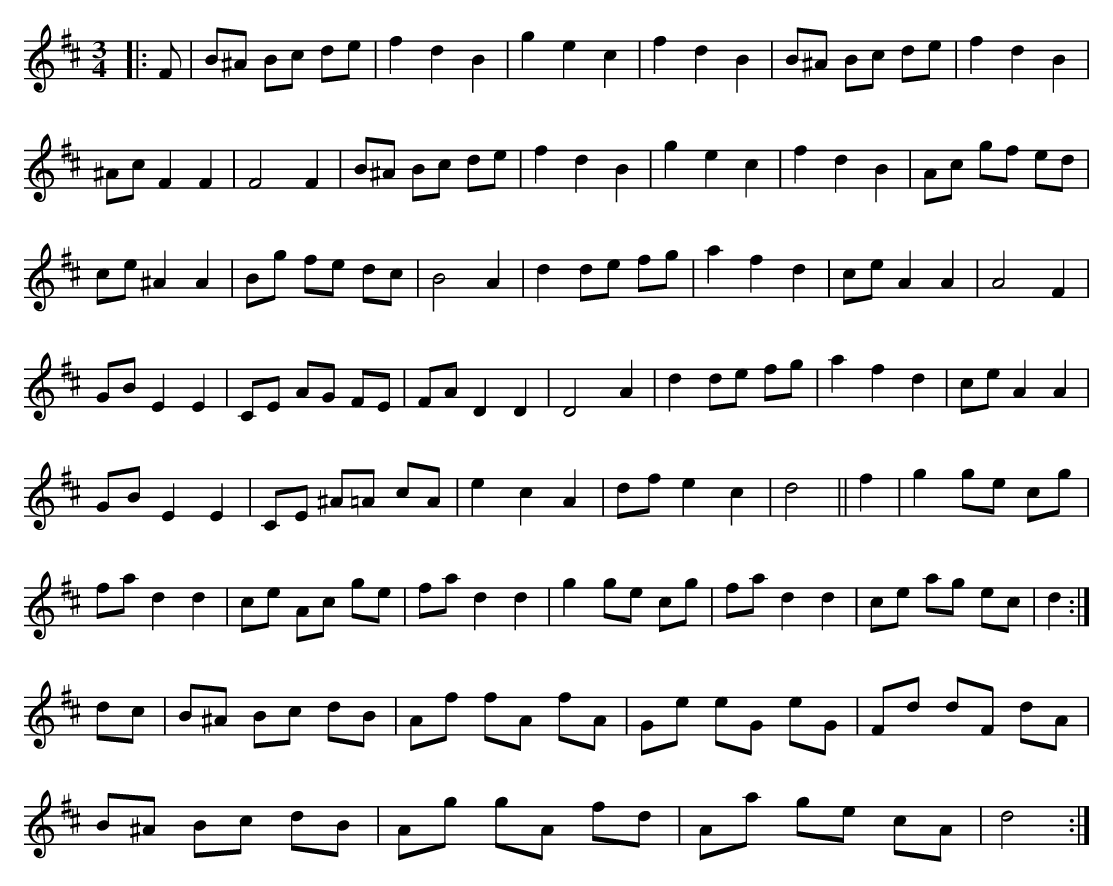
X:1
M:3/4
K:D
|:F|B^A Bc de|f2 d2 B2|g2e2c2|f2d2B2|B^A Bc de|f2d2B2|
^Ac F2 F2|F4 F2|B^A Bc de|f2d2B2|g2e2c2|f2d2B2|Ac gf ed|
ce ^A2 A2|Bg fe dc|B4A2|d2 de fg|a2f2d2|ce A2 A2|A4F2|
GB E2 E2|CE AG FE|FA D2 D2|D4 A2|d2 de fg|a2f2d2|ce A2A2|
GB E2E2|CE ^A=A cA|e2c2A2|df e2c2|d4||f2|g2 ge cg|
fa d2 d2|ce Ac ge|fa d2d2|g2ge cg|fa d2d2|ce ag ec|d2:|
dc|B^A Bc dB|Af fA fA|Ge eG eG|Fd dF dA|
B^A Bc dB|Ag gA fd|Aa ge cA|d4:|
